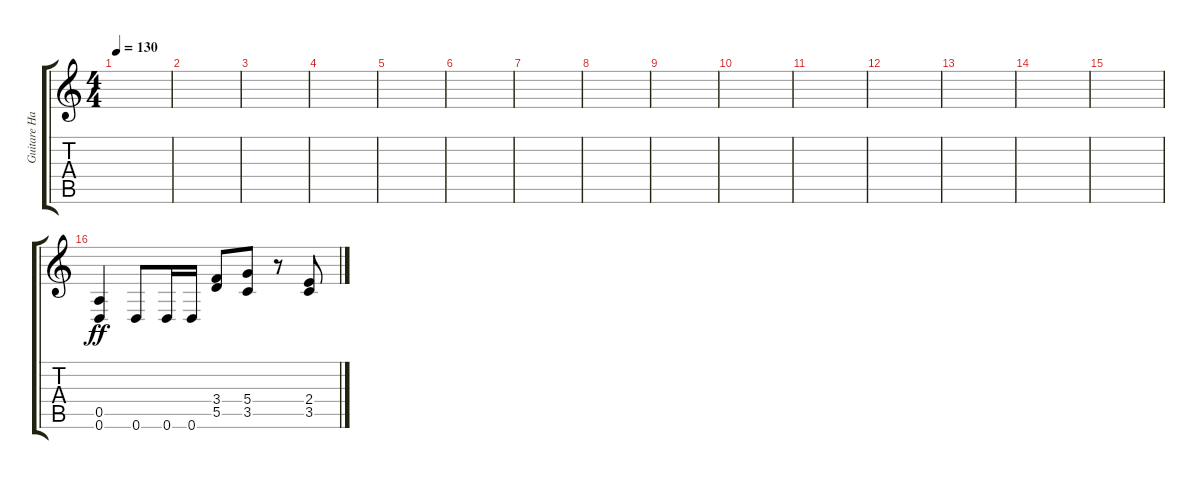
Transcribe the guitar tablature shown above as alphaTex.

\track ("Guitare Harmonie" "Guitare Ha") {instrument distortionguitar}
\staff {score tabs}
\tuning (E4 B3 G3 D3 A2 D2) {hide}
\ts (4 4)
\tempo 130
\clef g2
\ks c
|
|
|
|
|
|
|
|
|
|
|
|
|
|
|
(0.5 0.6).4{dy ff} 0.6.8 0.6.16 0.6.16 (3.4 5.5).8 (5.4 3.5).8 r.8 (2.4 3.5).8
